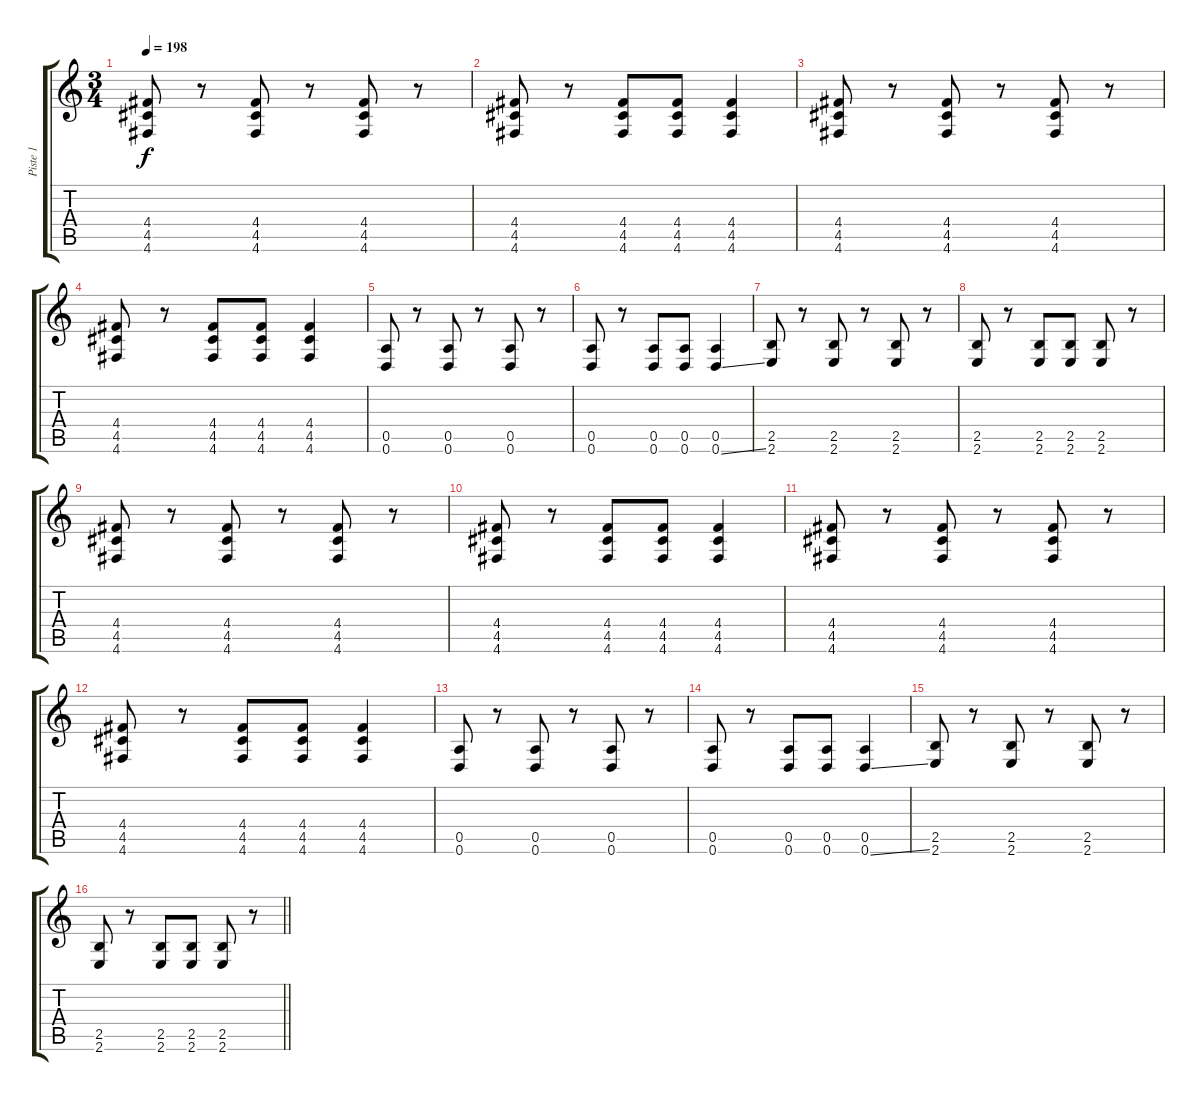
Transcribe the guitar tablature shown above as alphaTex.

\track ("Piste 1" "Piste 1") {instrument distortionguitar}
\staff {score tabs}
\tuning (E4 B3 G3 D3 A2 D2) {hide}
\ts (3 4)
\tempo 198
\clef g2
\ks c
(4.4 4.5 4.6).8{dy f instrument distortionguitar} r.8{instrument distortionguitar} (4.4 4.5 4.6).8{instrument distortionguitar} r.8{instrument distortionguitar} (4.4 4.5 4.6).8{instrument distortionguitar} r.8{instrument distortionguitar} |
(4.4 4.5 4.6).8{instrument distortionguitar} r.8{instrument distortionguitar} (4.4 4.5 4.6).8{instrument distortionguitar} (4.4 4.5 4.6).8{instrument distortionguitar} (4.4 4.5 4.6).4{instrument distortionguitar} |
(4.4 4.5 4.6).8{instrument distortionguitar} r.8{instrument distortionguitar} (4.4 4.5 4.6).8{instrument distortionguitar} r.8{instrument distortionguitar} (4.4 4.5 4.6).8{instrument distortionguitar} r.8{instrument distortionguitar} |
(4.4 4.5 4.6).8{instrument distortionguitar} r.8{instrument distortionguitar} (4.4 4.5 4.6).8{instrument distortionguitar} (4.4 4.5 4.6).8{instrument distortionguitar} (4.4 4.5 4.6).4{instrument distortionguitar} |
(0.5 0.6).8 r.8 (0.5 0.6).8 r.8 (0.5 0.6).8 r.8 |
(0.5 0.6).8{instrument distortionguitar} r.8{instrument distortionguitar} (0.5 0.6).8{instrument distortionguitar} (0.5 0.6).8{instrument distortionguitar} (0.5 0.6{ss}).4{instrument distortionguitar} |
(2.5 2.6).8 r.8 (2.5 2.6).8 r.8 (2.5 2.6).8 r.8 |
(2.5 2.6).8{instrument distortionguitar} r.8{instrument distortionguitar} (2.5 2.6).8{instrument distortionguitar} (2.5 2.6).8{instrument distortionguitar} (2.5 2.6).8{instrument distortionguitar} r.8{instrument distortionguitar} |
(4.4 4.5 4.6).8{instrument distortionguitar} r.8{instrument distortionguitar} (4.4 4.5 4.6).8{instrument distortionguitar} r.8{instrument distortionguitar} (4.4 4.5 4.6).8{instrument distortionguitar} r.8{instrument distortionguitar} |
(4.4 4.5 4.6).8{instrument distortionguitar} r.8{instrument distortionguitar} (4.4 4.5 4.6).8{instrument distortionguitar} (4.4 4.5 4.6).8{instrument distortionguitar} (4.4 4.5 4.6).4{instrument distortionguitar} |
(4.4 4.5 4.6).8{instrument distortionguitar} r.8{instrument distortionguitar} (4.4 4.5 4.6).8{instrument distortionguitar} r.8{instrument distortionguitar} (4.4 4.5 4.6).8{instrument distortionguitar} r.8{instrument distortionguitar} |
(4.4 4.5 4.6).8{instrument distortionguitar} r.8{instrument distortionguitar} (4.4 4.5 4.6).8{instrument distortionguitar} (4.4 4.5 4.6).8{instrument distortionguitar} (4.4 4.5 4.6).4{instrument distortionguitar} |
(0.5 0.6).8 r.8 (0.5 0.6).8 r.8 (0.5 0.6).8 r.8 |
(0.5 0.6).8{instrument distortionguitar} r.8{instrument distortionguitar} (0.5 0.6).8{instrument distortionguitar} (0.5 0.6).8{instrument distortionguitar} (0.5 0.6{ss}).4{instrument distortionguitar} |
(2.5 2.6).8 r.8 (2.5 2.6).8 r.8 (2.5 2.6).8 r.8 |
\barLineRight lightlight
(2.5 2.6).8{instrument distortionguitar} r.8{instrument distortionguitar} (2.5 2.6).8{instrument distortionguitar} (2.5 2.6).8{instrument distortionguitar} (2.5 2.6).8{instrument distortionguitar} r.8{instrument distortionguitar}
